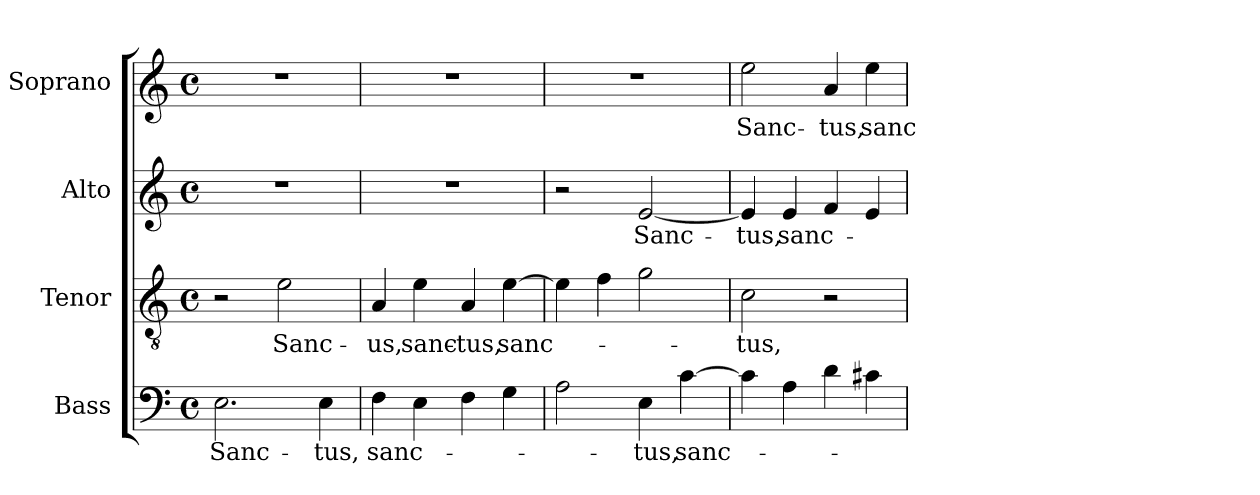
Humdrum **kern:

**kern	**text	**kern	**text	**kern	**text	**kern	**text
*part4	*part4	*part3	*part3	*part2	*part2	*part1	*part1
*staff4	*staff4	*staff3	*staff3	*staff2	*staff2	*staff1	*staff1
*I"Bass	*	*I"Tenor	*	*I"Alto	*	*I"Soprano	*
*I'B.	*	*I'T.	*	*I'A.	*	*I'S.	*
!!LO:PB:g=z
*clefF4	*	*clefGv2	*	*clefG2	*	*clefG2	*
*	*	*ITrd7c12	*	*	*	*	*
*k[]	*	*k[]	*	*k[]	*	*k[]	*
*C:	*	*C:	*	*C:	*	*C:	*
*M4/4	*	*M4/4	*	*M4/4	*	*M4/4	*
*met(c)	*	*met(c)	*	*met(c)	*	*met(c)	*
=1	=1	=1	=1	=1	=1	=1	=1
!	!LO:LY:b:color=#000000	!	!	!	!	!	!
2.Ei\	Sanc-	2r	.	1r	.	1r	.
!	!	!	!LO:LY:b:color=#000000	!	!	!	!
.	.	2Ei\	Sanc-	.	.	.	.
!	!LO:LY:b:color=#000000	!	!	!	!	!	!
4Ei\	-tus,	.	.	.	.	.	.
=2	=2	=2	=2	=2	=2	=2	=2
!	!LO:LY:b:color=#000000	!	!	!	!	!	!
!	!	!	!LO:LY:b:color=#000000	!	!	!	!
4Fi\	sanc-	4AAi/	-us,	1r	.	1r	.
!	!	!	!LO:LY:b:color=#000000	!	!	!	!
4Ei\	.	4Ei\	sanc-	.	.	.	.
!	!	!	!LO:LY:b:color=#000000	!	!	!	!
4Fi\	.	4AAi/	-tus,	.	.	.	.
!	!	!	!LO:LY:b:color=#000000	!	!	!	!
4Gi\	.	[4Ei\	sanc-	.	.	.	.
=3	=3	=3	=3	=3	=3	=3	=3
2Ai\	.	4Ei\]	.	2r	.	1r	.
.	.	4Fi\	.	.	.	.	.
!	!LO:LY:b:color=#000000	!	!	!	!	!	!
!	!	!	!	!	!LO:LY:b:color=#000000	!	!
4Ei\	-tus,	2Gi\	.	[2ei/	Sanc-	.	.
!	!LO:LY:b:color=#000000	!	!	!	!	!	!
[4ci\	sanc-	.	.	.	.	.	.
=4	=4	=4	=4	=4	=4	=4	=4
!	!	!	!LO:LY:b:color=#000000	!	!	!	!
!	!	!	!	!	!LO:LY:b:color=#000000	!	!
!	!	!	!	!	!	!	!LO:LY:b:color=#000000
4ci\]	.	2Ci\	-tus,	4ei/]	-tus,	2eei\	Sanc-
!	!	!	!	!	!LO:LY:b:color=#000000	!	!
4Ai\	.	.	.	4ei/	sanc-	.	.
!	!	!	!	!	!	!	!LO:LY:b:color=#000000
4di\	.	2r	.	4fi/	.	4ai/	-tus,
!	!	!	!	!	!	!	!LO:LY:b:color=#000000
4c#Xi\	.	.	.	4ei/	.	4eei\	sanc-
=	=	=	=	=	=	=	=
*-	*-	*-	*-	*-	*-	*-	*-
